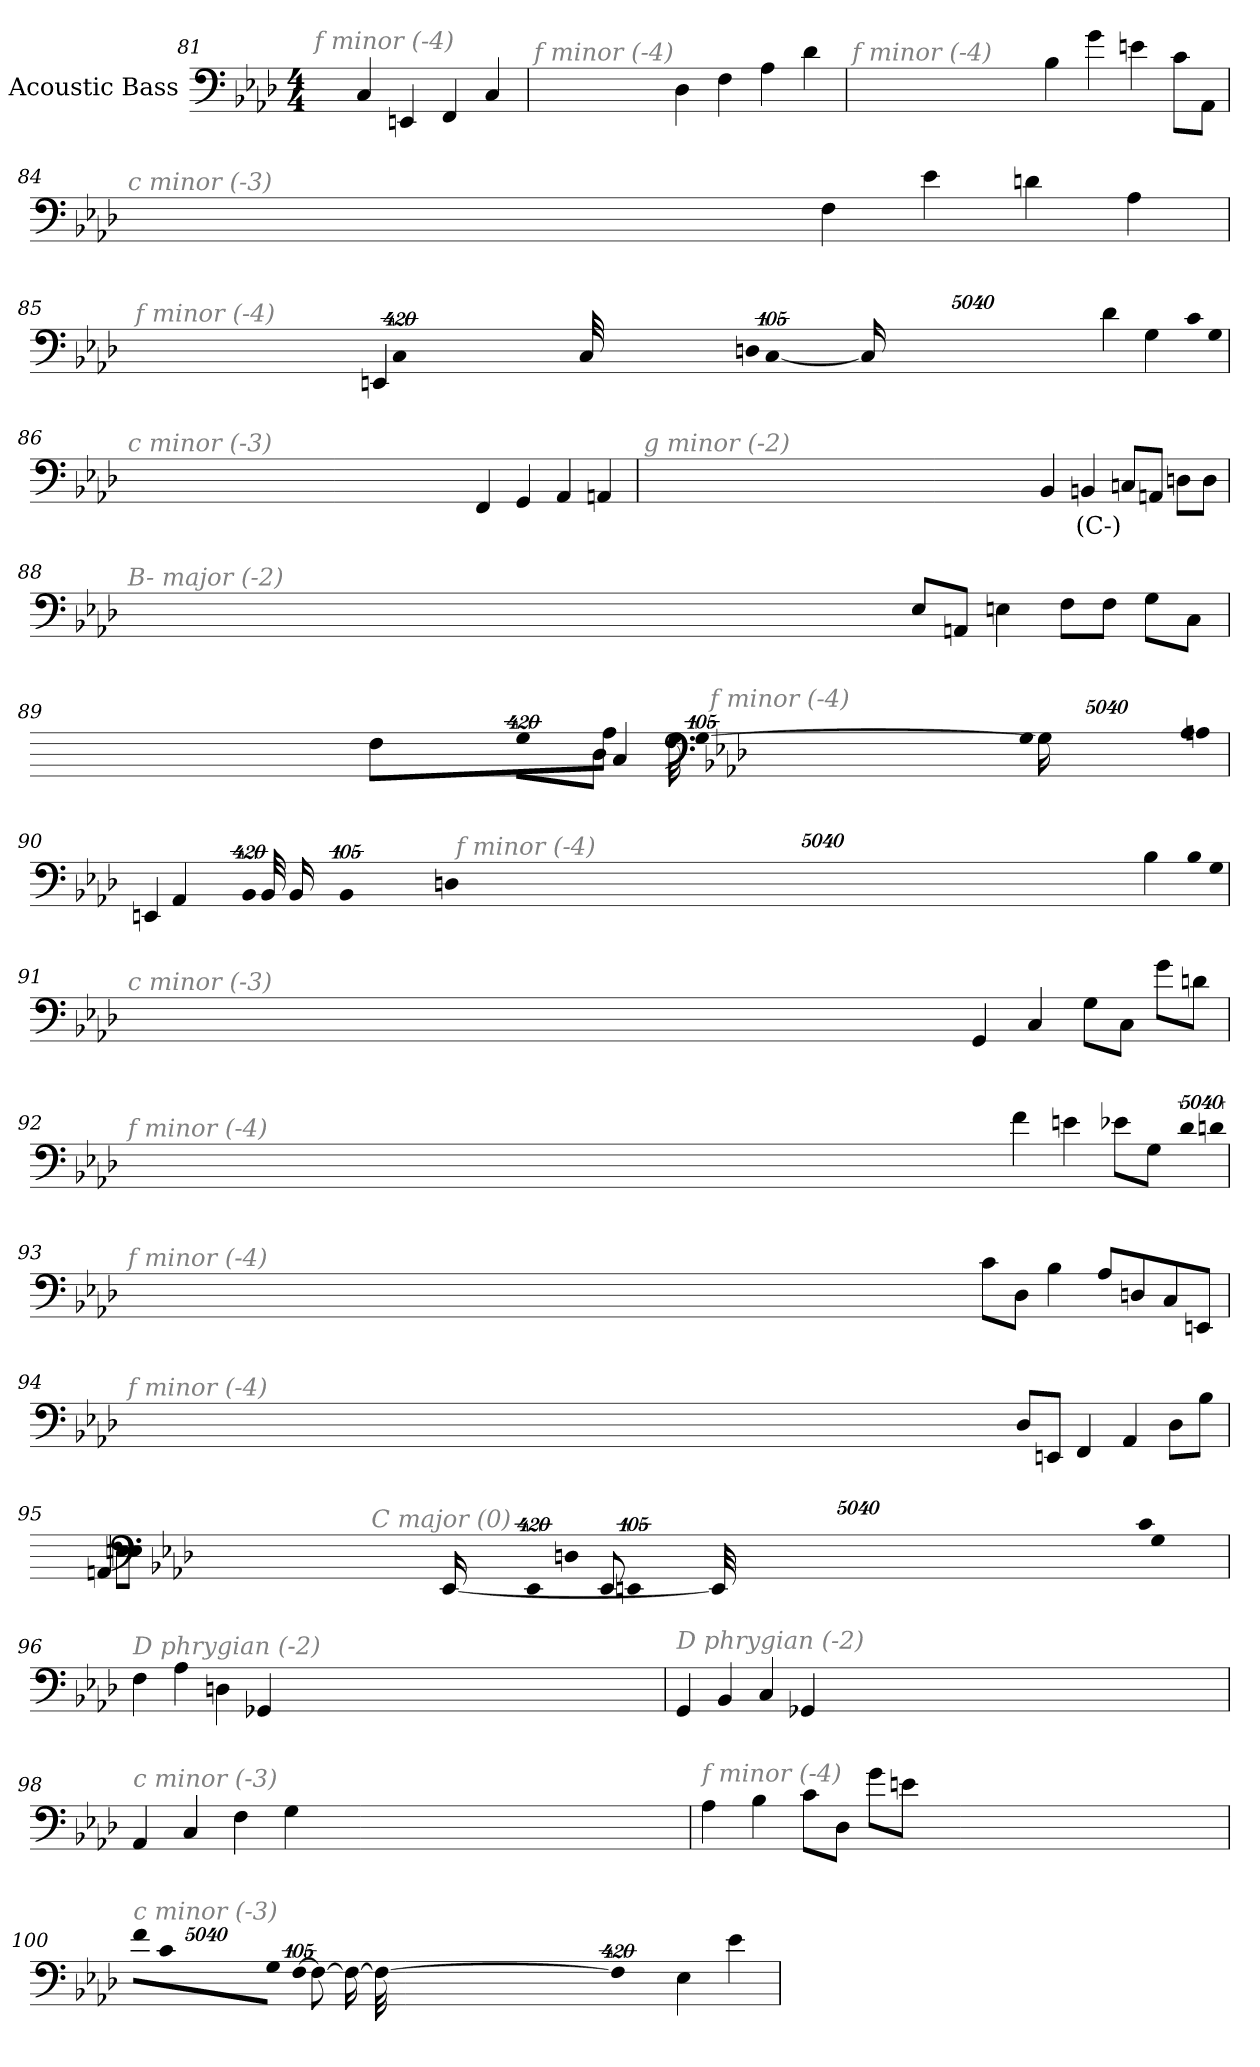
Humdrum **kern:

**kern	**text
*part1	*part1
*staff1	*staff1
*I"Acoustic Bass	*
*clefF4	*
*ITrd7c12	*
*k[b-e-a-d-]	*
*A-:	*
*M4/4	*
=81	=81
!LO:TX:i:color=#808080:t=f minor (-4)	!
4CC	.
4EEEn	.
4FFF	.
4CC	.
=82	=82
!LO:TX:i:color=#808080:t=f minor (-4)	!
4DD-	.
4FF	.
4AA-	.
4D-	.
=83	=83
!LO:TX:i:color=#808080:t=f minor (-4)	!
4BB-	.
4G	.
4En	.
8CL	.
8AAA-J	.
=84	=84
!LO:TX:i:color=#808080:t=c minor (-3)	!
4FF	.
4E-	.
4Dn	.
4AA-	.
=85	=85
!LO:TX:i:color=#808080:t=f minor (-4)	!
4D-	.
4GG	.
!LO:N:vis=8	!
40320%3347CL	.
!LO:N:vis=8	!
40320%3347GG	.
!LO:N:vis=8	!
40320%3347DDnJ	.
!LO:N:vis=1024	!
[13440%13CCL	.
16CCL_	.
32CCL_	.
!LO:N:vis=1024%31	!
13440%407CCL]	.
8EEEnJ	.
=86	=86
!LO:TX:i:color=#808080:t=c minor (-3)	!
4FFF	.
4GGG	.
4AAA-	.
4AAAn	.
=87	=87
!LO:TX:i:color=#808080:t=g minor (-2)	!
4BBB-	.
4BBBni	(C-)
8CCnL	.
8AAAnJ	.
8DDnL	.
8DDJ	.
=88	=88
!LO:TX:i:color=#808080:t=B- major (-2)	!
8EE-L	.
8AAAnJ	.
4EEn	.
8FFL	.
8FFJ	.
8GGL	.
8CCJ	.
=89	=89
!LO:TX:i:color=#808080:t=f minor (-4)	!
!LO:N:vis=8	!
40320%3347AA-L	.
!LO:N:vis=8	!
40320%3347AAn	.
!LO:N:vis=8	!
40320%3347GGJ	.
!LO:N:vis=1024	!
[13440%13GGL	.
16GGL_	.
32GGL_	.
!LO:N:vis=1024%31	!
13440%407GGL]	.
8DD-J	.
4CC	.
8FFL	.
8AAJ	.
=90	=90
!LO:TX:i:color=#808080:t=f minor (-4)	!
4BB-	.
!LO:N:vis=8	!
40320%3347BB-L	.
!LO:N:vis=8	!
40320%3347GG	.
!LO:N:vis=8	!
40320%3347DDnJ	.
!LO:N:vis=1024	!
[13440%13BBB-L	.
16BBB-L_	.
32BBB-L_	.
!LO:N:vis=1024%31	!
13440%407BBB-L]	.
8EEEnJ	.
4AAA-	.
=91	=91
!LO:TX:i:color=#808080:t=c minor (-3)	!
4GGG	.
4CC	.
8GGL	.
8CCJ	.
8GL	.
8DnJ	.
=92	=92
!LO:TX:i:color=#808080:t=f minor (-4)	!
4F	.
4En	.
8E-XL	.
8GGJ	.
!LO:N:vis=8	!
40320%3347D-	.
!LO:N:vis=4	!
20160%3347Dn	.
=93	=93
!LO:TX:i:color=#808080:t=f minor (-4)	!
8CL	.
8DD-J	.
4BB-	.
8AA-L	.
8DDn	.
8CC	.
8EEEnJ	.
=94	=94
!LO:TX:i:color=#808080:t=f minor (-4)	!
8DD-L	.
8EEEnJ	.
4FFF	.
4AAA-	.
8DD-L	.
8BB-J	.
=95	=95
!LO:TX:i:color=#808080:t=C major (0)	!
!LO:N:vis=8	!
40320%3347CL	.
!LO:N:vis=8	!
40320%3347GG	.
!LO:N:vis=8	!
40320%3347DDnJ	.
!LO:N:vis=1024	!
[13440%13EEEn	.
8EEE_	.
16EEE_	.
32EEE_	.
!LO:N:vis=1024%31	!
13440%407EEE]	.
4AAAn	.
8EEnL	.
8EEJ	.
=96	=96
!LO:TX:i:color=#808080:t=D phrygian (-2)	!
4FF	.
4AA-	.
4DDn	.
4GGG-X	.
=97	=97
!LO:TX:i:color=#808080:t=D phrygian (-2)	!
4GGG	.
4BBB-	.
4CC	.
4GGG-X	.
=98	=98
!LO:TX:i:color=#808080:t=c minor (-3)	!
4AAA-	.
4CC	.
4FF	.
4GG	.
=99	=99
!LO:TX:i:color=#808080:t=f minor (-4)	!
4AA-	.
4BB-	.
8CL	.
8DD-J	.
8GL	.
8EnJ	.
=100	=100
!LO:TX:i:color=#808080:t=c minor (-3)	!
!LO:N:vis=8	!
40320%3347FL	.
!LO:N:vis=8	!
40320%3347C	.
!LO:N:vis=8	!
40320%3347GGJ	.
!LO:N:vis=1024	!
[13440%13FF	.
8FF_	.
16FF_	.
32FF_	.
!LO:N:vis=1024%31	!
13440%407FF]	.
4EE-	.
4E-	.
=	=
*-	*-
